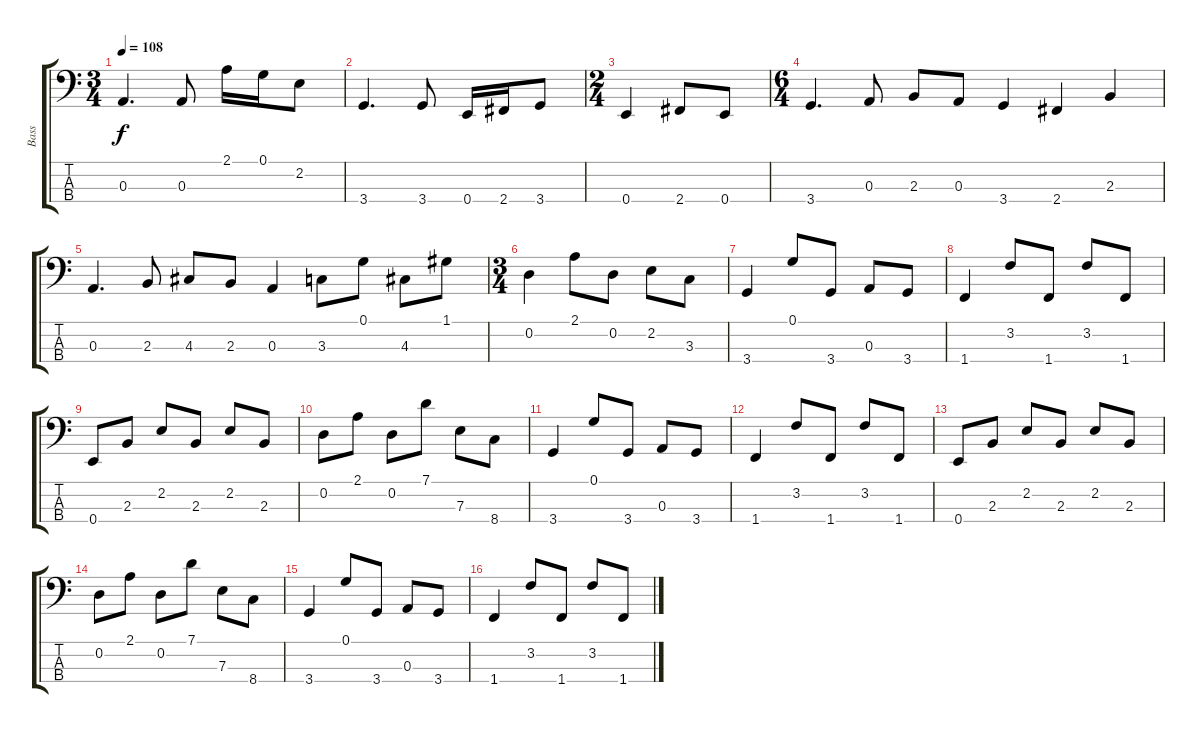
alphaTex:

\track ("Bass" "Bass") {instrument electricbassfinger}
\staff {score tabs}
\tuning (G2 D2 A1 E1) {hide}
\ts (3 4)
\tempo 108
\clef f4
\ks c
0.3.4{d dy f} 0.3.8 2.1.16 0.1.16 2.2.8 |
3.4.4{d} 3.4.8 0.4.16 2.4.16 3.4.8 |
\ts (2 4)
0.4.4 2.4.8 0.4.8 |
\ts (6 4)
3.4.4{d} 0.3.8 2.3.8 0.3.8 3.4.4 2.4.4 2.3.4 |
0.3.4{d} 2.3.8 4.3.8 2.3.8 0.3.4 3.3.8 0.1.8 4.3.8 1.1.8 |
\ts (3 4)
0.2.4 2.1.8 0.2.8 2.2.8 3.3.8 |
3.4.4 0.1.8 3.4.8 0.3.8 3.4.8 |
1.4.4 3.2.8 1.4.8 3.2.8 1.4.8 |
0.4.8 2.3.8 2.2.8 2.3.8 2.2.8 2.3.8 |
0.2.8 2.1.8 0.2.8 7.1.8 7.3.8 8.4.8 |
3.4.4 0.1.8 3.4.8 0.3.8 3.4.8 |
1.4.4 3.2.8 1.4.8 3.2.8 1.4.8 |
0.4.8 2.3.8 2.2.8 2.3.8 2.2.8 2.3.8 |
0.2.8 2.1.8 0.2.8 7.1.8 7.3.8 8.4.8 |
3.4.4 0.1.8 3.4.8 0.3.8 3.4.8 |
1.4.4 3.2.8 1.4.8 3.2.8 1.4.8
